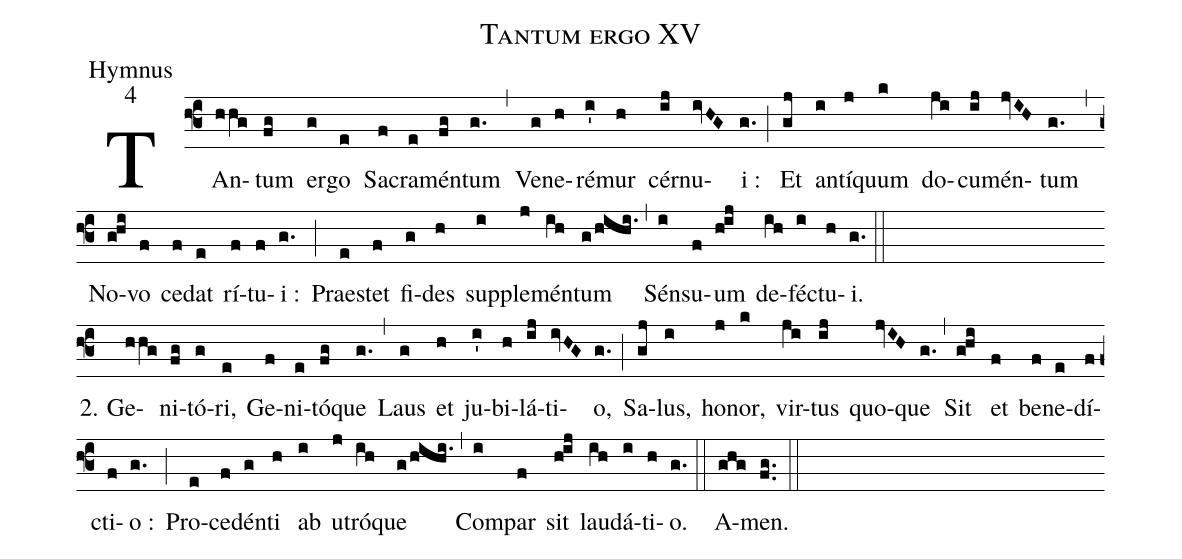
name:Tantum ergo XV;
office-part:Hymnus;
mode:4;
%%
(f3) TAn(hhg)tum(fg) er(g)go(e) Sa(f)cra(e)mén(fg)tum(g.) (,) Ve(g)ne(h)ré(i')mur(h) cér(ij)nu(ivHG)i :(g.) (;) Et(gj) an(i)tí(j)quum(k) do(ji)cu(ij)mén(jvIH)tum(g.) (,) No(ghi)vo(f) ce(f)dat(e) rí(f)tu(f)i :(g.) (;) Prae(e)stet(f) fi(g)des(h) sup(i)ple(j)mén(ih)tum(g/hihi.) (,) Sén(i)su(f)um(hij) de(ih)fé(i)ctu(h)i.(g.) (::) (Z-)
2. Ge(hhg)ni(fg)tó(g)ri,(e) Ge(f)ni(e)tó(fg)que(g.) (,) Laus(g) et(h) ju(i')bi(h)lá(ij)ti(ivHG)o,(g.) (;) Sa(gj)lus,(i) ho(j)nor,(k) vir(ji)tus(ij) quo(jvIH)que(g.) (,) Sit(ghi) et(f) be(f)ne(e)dí(f)cti(f)o :(g.) (;) Pro(e)ce(f)dén(g)ti(h) ab(i) u(j)tró(ih)que(g/hihi.) (,) Com(i)par(f) sit(hij) lau(ih)dá(i)ti(h)o.(g.) (::)
A(ghg)men.(fg..) (::)
